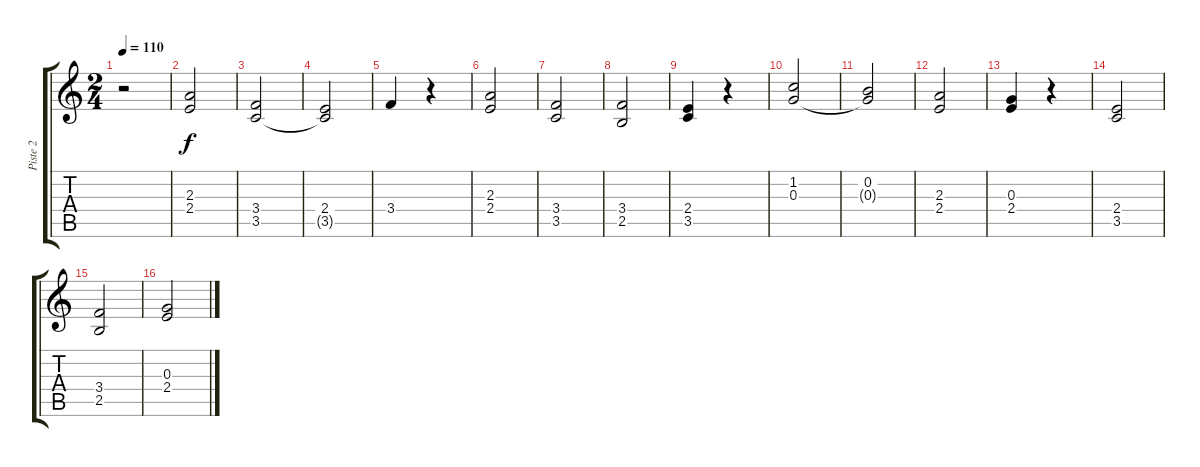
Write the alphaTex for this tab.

\track ("Piste 2" "Piste 2") {instrument acousticguitarnylon}
\staff {score tabs}
\tuning (E4 B3 G3 D3 A2 E2) {hide}
\ts (2 4)
\tempo 110
\clef g2
\ks c
r.2{dy f instrument acousticguitarnylon} |
(2.3 2.4).2 |
(3.4 3.5).2 |
(2.4 3.5{t}).2 |
3.4.4 r.4 |
(2.3 2.4).2 |
(3.4 3.5).2 |
(3.4 2.5).2 |
(2.4 3.5).4 r.4 |
(1.2 0.3).2 |
(0.2 0.3{t}).2 |
(2.3 2.4).2 |
(0.3 2.4).4 r.4 |
(2.4 3.5).2 |
(3.4 2.5).2 |
(0.3 2.4).2
